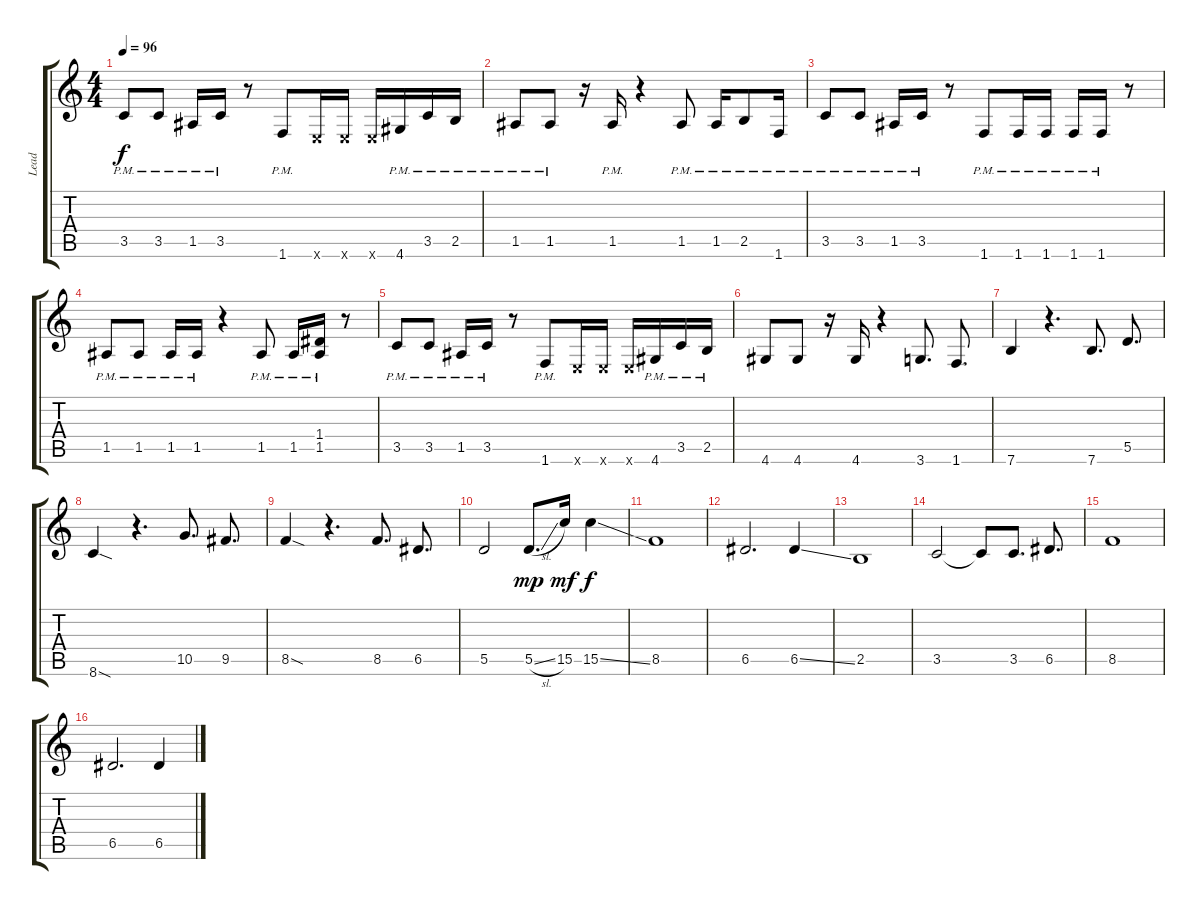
\track ("Lead" "Lead") {instrument overdrivenguitar}
\staff {score tabs}
\tuning (E4 B3 G3 D3 A2 E2) {hide}
\ts (4 4)
\tempo 96
\clef g2
\ks c
3.5{pm}.8{dy f} 3.5{pm}.8 1.5{pm}.16 3.5{pm}.16 r.8 1.6{pm}.8 0.6{x}.16 0.6{x}.16 0.6{x}.16 4.6{pm}.16 3.5{pm}.16 2.5{pm}.16 |
1.5{pm}.8 1.5{pm}.8 r.16 1.5{pm}.16 r.4 1.5{pm}.8 1.5{pm}.16 2.5{pm}.8 1.6{pm}.16 |
3.5{pm}.8{instrument overdrivenguitar} 3.5{pm}.8 1.5{pm}.16 3.5{pm}.16 r.8 1.6{pm}.8 1.6{pm}.16 1.6{pm}.16 1.6{pm}.16 1.6{pm}.16 r.8 |
1.5{pm}.8 1.5{pm}.8 1.5{pm}.16 1.5{pm}.16 r.4 1.5{pm}.8 1.5{pm}.16 (1.4{pm} 1.5{pm}).16 r.8 |
3.5{pm}.8 3.5{pm}.8 1.5{pm}.16 3.5{pm}.16 r.8 1.6{pm}.8 0.6{x}.16 0.6{x}.16 0.6{x}.16 4.6{pm}.16 3.5{pm}.16 2.5{pm}.16 |
4.6.8 4.6.8 r.16 4.6.16 r.4 3.6.8{d} 1.6.8{d} |
7.6.4 r.4{d} 7.6.8{d} 5.5.8{d} |
8.6{sod}.4 r.4{d} 10.5.8{d} 9.5.8{d} |
8.5{sod}.4 r.4{d} 8.5.8{d} 6.5.8{d} |
5.5.2 5.5{sl}.8{d dy mp} 15.5.16{dy mf} 15.5{ss}.4{dy f} |
8.5.1 |
6.5.2{d} 6.5{ss}.4 |
2.5.1 |
3.5.2 3.5{t}.8 3.5.8{d} 6.5.8{d} |
8.5.1 |
6.5.2{d} 6.5.4
